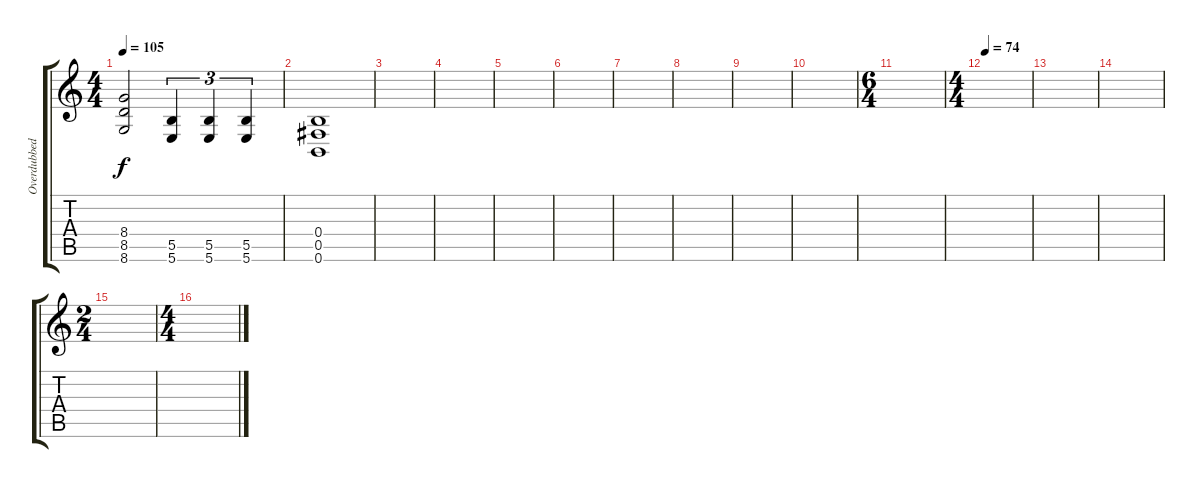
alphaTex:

\track ("Overdubbed Guitar" "Overdubbed") {instrument overdrivenguitar}
\staff {score tabs}
\tuning (Db4 Ab3 E3 B2 Gb2 B1) {hide}
\ts (4 4)
\tempo 105
\clef g2
\ks c
(8.4 8.5 8.6).2{dy f} (5.5 5.6).4{tu (3 2)} (5.5 5.6).4{tu (3 2)} (5.5 5.6).4{tu (3 2)} |
(0.4 0.5 0.6).1 |
|
|
|
|
|
|
|
|
\ts (6 4)
|
\ts (4 4)
\tempo 74
|
|
|
\ts (2 4)
|
\ts (4 4)
